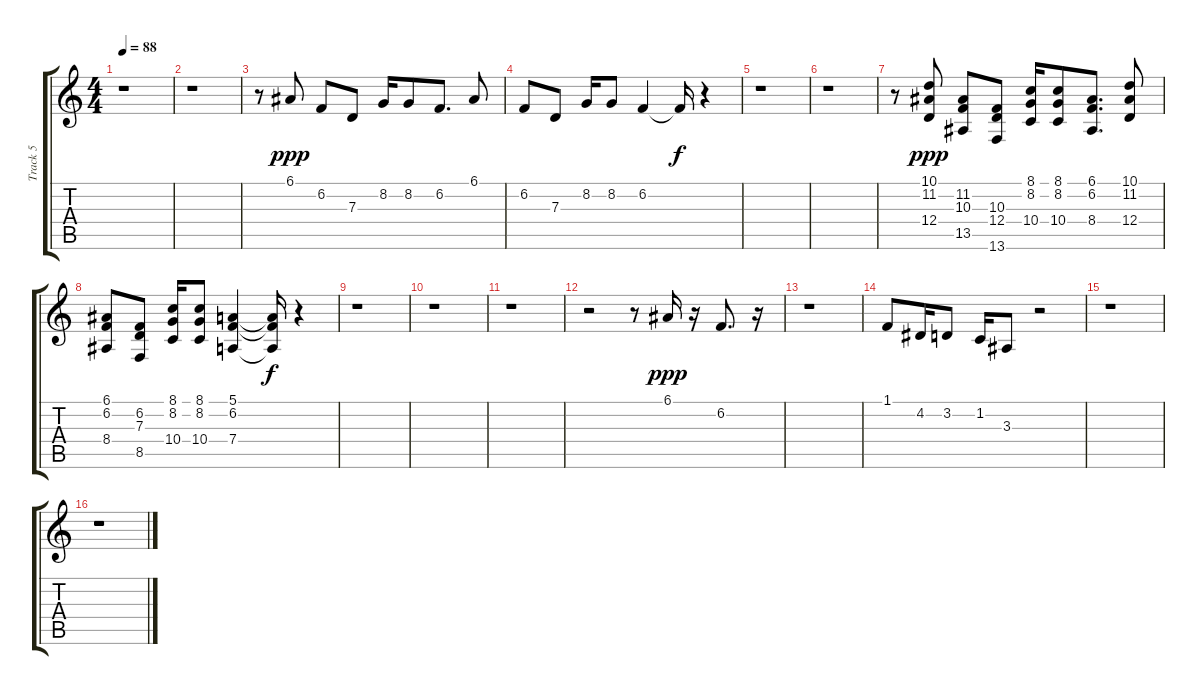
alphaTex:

\track ("Track 5" "Track 5") {instrument choiraahs}
\staff {score tabs}
\tuning (E4 B3 G3 D3 A2 E2) {hide}
\ts (4 4)
\tempo 88
\clef g2
\ks c
r.1{dy ppp} |
r.1 |
r.8 6.1.8 6.2.8 7.3.8 8.2.16 8.2.8 6.2.8{d} 6.1.8 |
6.2.8 7.3.8 8.2.16 8.2.8 6.2.4 6.2{t}.16{dy f} r.4 |
r.1 |
r.1 |
r.8 (10.1 11.2 12.4).8{dy ppp} (11.2 10.3 13.5).8 (10.3 12.4 13.6).8 (8.1 8.2 10.4).16 (8.1 8.2 10.4).8 (6.1 6.2 8.4).8{d} (10.1 11.2 12.4).8 |
(6.1 6.2 8.4).8 (6.2 7.3 8.5).8 (8.1 8.2 10.4).16 (8.1 8.2 10.4).8 (5.1 6.2 7.4).4 (5.1{t} 6.2{t} 7.4{t}).16{dy f} r.4 |
r.1 |
r.1 |
r.1 |
r.2 r.8 6.1.16{dy ppp} r.16 6.2.8{d} r.16 |
r.1 |
1.1.8 4.2.16 3.2.8 1.2.16 3.3.8 r.2 |
r.1 |
r.1
